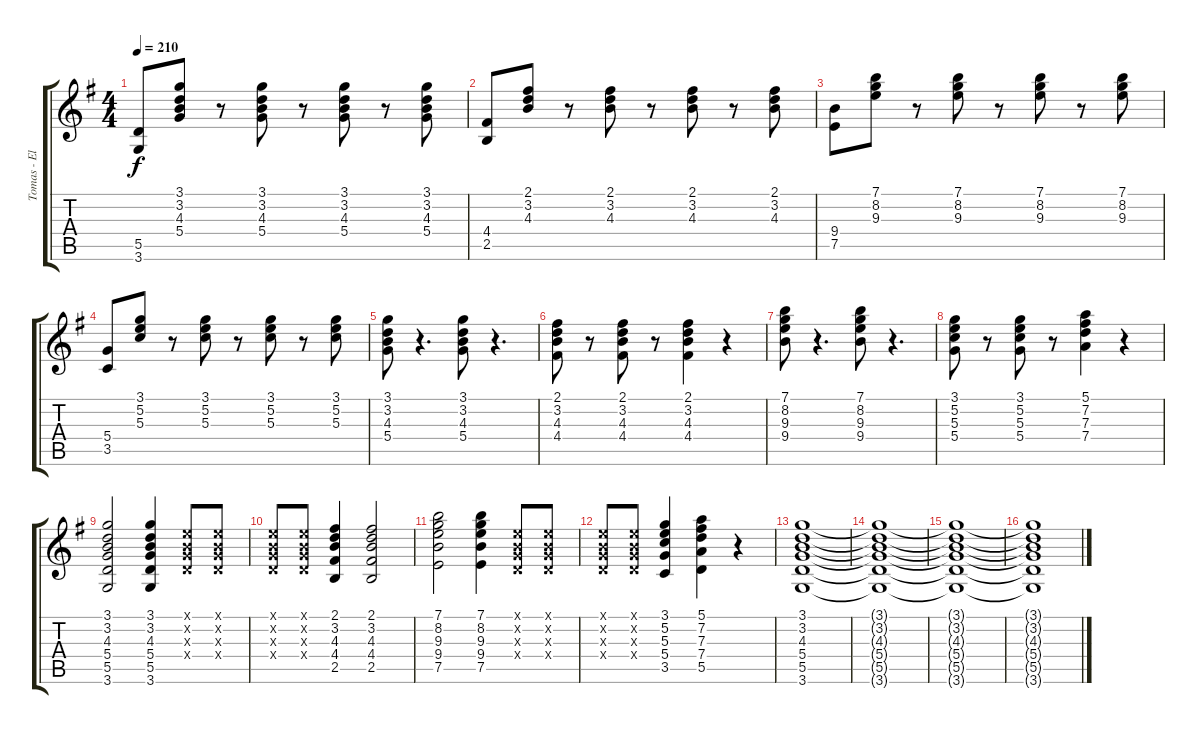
\track ("Tomas - Elec. Guitar" "Tomas - El") {instrument electricguitarclean}
\staff {score tabs}
\tuning (E4 B3 G3 D3 A2 E2) {hide}
\ts (4 4)
\tempo 210
\clef g2
\ks g
(5.5 3.6).8{dy f} (3.1 3.2 4.3 5.4).8 r.8 (3.1 3.2 4.3 5.4).8 r.8 (3.1 3.2 4.3 5.4).8 r.8 (3.1 3.2 4.3 5.4).8 |
(4.4 2.5).8 (2.1 3.2 4.3).8 r.8 (2.1 3.2 4.3).8 r.8 (2.1 3.2 4.3).8 r.8 (2.1 3.2 4.3).8 |
(9.4 7.5).8 (7.1 8.2 9.3).8 r.8 (7.1 8.2 9.3).8 r.8 (7.1 8.2 9.3).8 r.8 (7.1 8.2 9.3).8 |
(5.4 3.5).8 (3.1 5.2 5.3).8 r.8 (3.1 5.2 5.3).8 r.8 (3.1 5.2 5.3).8 r.8 (3.1 5.2 5.3).8 |
(3.1 3.2 4.3 5.4).8 r.4{d} (3.1 3.2 4.3 5.4).8 r.4{d} |
(2.1 3.2 4.3 4.4).8 r.8 (2.1 3.2 4.3 4.4).8 r.8 (2.1 3.2 4.3 4.4).4 r.4 |
(7.1 8.2 9.3 9.4).8 r.4{d} (7.1 8.2 9.3 9.4).8 r.4{d} |
(3.1 5.2 5.3 5.4).8 r.8 (3.1 5.2 5.3 5.4).8 r.8 (5.1 7.2 7.3 7.4).4 r.4 |
(3.1 3.2 4.3 5.4 5.5 3.6).2 (3.1 3.2 4.3 5.4 5.5 3.6).4 (0.1{x} 0.2{x} 0.3{x} 0.4{x}).8 (0.1{x} 0.2{x} 0.3{x} 0.4{x}).8 |
(0.1{x} 0.2{x} 0.3{x} 0.4{x}).8 (0.1{x} 0.2{x} 0.3{x} 0.4{x}).8 (2.1 3.2 4.3 4.4 2.5).4 (2.1 3.2 4.3 4.4 2.5).2 |
(7.1 8.2 9.3 9.4 7.5).2 (7.1 8.2 9.3 9.4 7.5).4 (0.1{x} 0.2{x} 0.3{x} 0.4{x}).8 (0.1{x} 0.2{x} 0.3{x} 0.4{x}).8 |
(0.1{x} 0.2{x} 0.3{x} 0.4{x}).8 (0.1{x} 0.2{x} 0.3{x} 0.4{x}).8 (3.1 5.2 5.3 5.4 3.5).4 (5.1 7.2 7.3 7.4 5.5).4 r.4 |
(3.1 3.2 4.3 5.4 5.5 3.6).1 |
(3.1{t} 3.2{t} 4.3{t} 5.4{t} 5.5{t} 3.6{t}).1 |
(3.1{t} 3.2{t} 4.3{t} 5.4{t} 5.5{t} 3.6{t}).1 |
(3.1{t} 3.2{t} 4.3{t} 5.4{t} 5.5{t} 3.6{t}).1
